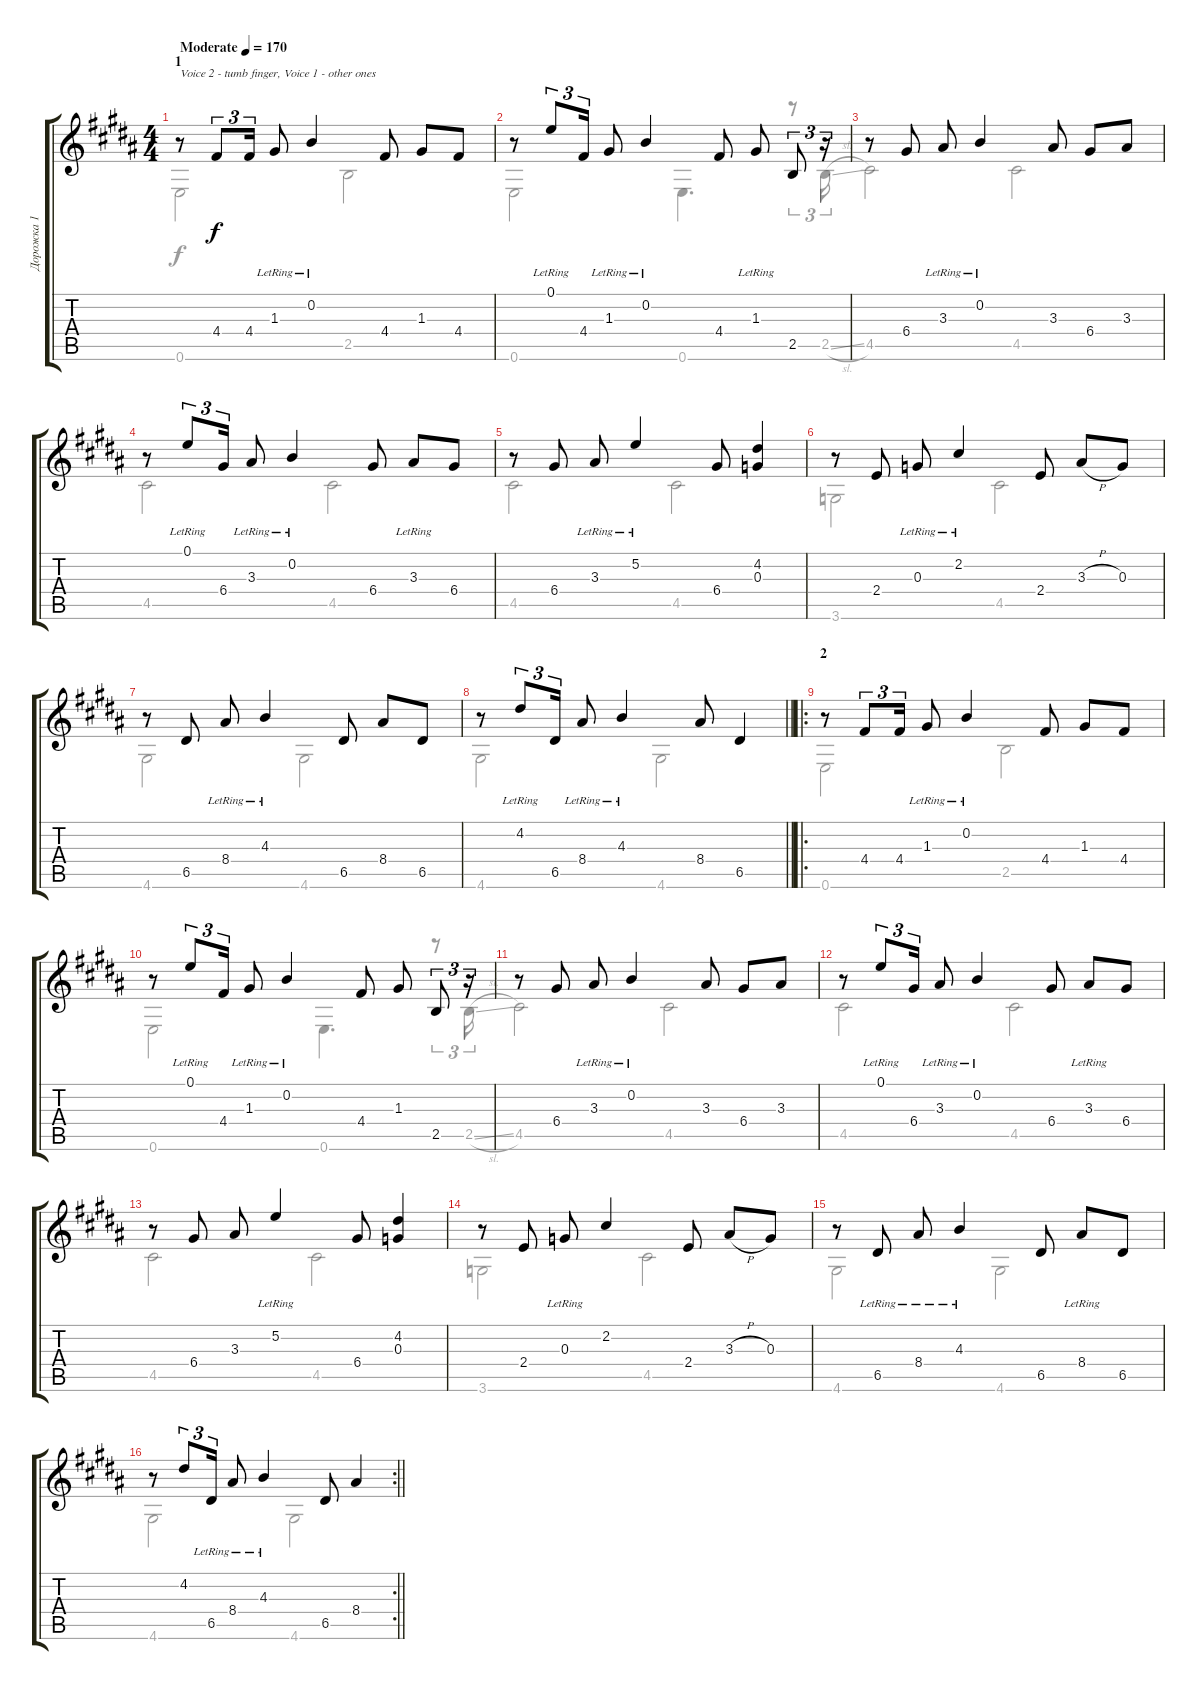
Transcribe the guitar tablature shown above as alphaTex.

\track ("Дорожка 1" "Дорожка 1") {instrument electricguitarclean}
\staff {score tabs}
\tuning (E4 B3 G3 D3 A2 E2) {hide}
\voice
\ts (4 4)
\section ("" "1")
\tempo (170 "Moderate")
\clef g2
\ks g#minor
r.8{txt "Voice 2 - tumb finger, Voice 1 - other ones" dy f volume 9 instrument electricguitarclean} 4.4.8{tu (3 2)} 4.4.16{tu (3 2)} 1.3{lr}.8 0.2{lr}.4{volume 14} 4.4.8 1.3.8 4.4.8 |
r.8 0.1{lr}.8{tu (3 2)} 4.4.16{tu (3 2)} 1.3{lr}.8 0.2{lr}.4 4.4.8 1.3{lr}.8 2.5.8{tu (3 2)} r.16{tu (3 2)} |
r.8 6.4.8 3.3{lr}.8 0.2{lr}.4 3.3.8 6.4.8 3.3.8 |
r.8 0.1{lr}.8{tu (3 2)} 6.4.16{tu (3 2)} 3.3{lr}.8 0.2{lr}.4 6.4.8 3.3{lr}.8 6.4.8 |
r.8 6.4.8 3.3{lr}.8 5.2{lr}.4 6.4.8 (4.2 0.3).4 |
r.8 2.4.8 0.3{lr}.8 2.2{lr}.4 2.4.8 3.3{h}.8 0.3.8 |
r.8 6.5.8 8.4{lr}.8 4.3{lr}.4 6.5.8 8.4.8 6.5.8 |
\barLineRight lightlight
r.8 4.2{lr}.8{tu (3 2)} 6.5.16{tu (3 2)} 8.4{lr}.8 4.3{lr}.4 8.4.8 6.5.4 |
\ro
\section ("" "2")
r.8{volume 14} 4.4.8{tu (3 2)} 4.4.16{tu (3 2)} 1.3{lr}.8 0.2{lr}.4 4.4.8 1.3.8 4.4.8 |
r.8 0.1{lr}.8{tu (3 2)} 4.4.16{tu (3 2)} 1.3{lr}.8 0.2{lr}.4 4.4.8 1.3.8 2.5.8{tu (3 2)} r.16{tu (3 2)} |
r.8 6.4.8 3.3{lr}.8 0.2{lr}.4 3.3.8 6.4.8 3.3.8 |
r.8 0.1{lr}.8{tu (3 2)} 6.4.16{tu (3 2)} 3.3{lr}.8 0.2{lr}.4 6.4.8 3.3{lr}.8 6.4.8 |
r.8 6.4.8 3.3.8 5.2{lr}.4 6.4.8 (4.2 0.3).4 |
r.8 2.4.8 0.3{lr}.8 2.2.4 2.4.8 3.3{h}.8 0.3.8 |
r.8 6.5{lr}.8 8.4{lr}.8 4.3{lr}.4 6.5.8 8.4{lr}.8 6.5.8 |
\rc 2
\barLineRight lightlight
r.8 4.2.8{tu (3 2)} 6.5{lr}.16{tu (3 2)} 8.4{lr}.8 4.3{lr}.4 6.5.8 8.4.4
\voice
\clef g2
\ottava regular
\simile none
\ks g#minor
0.6.2{dy f} 2.5.2 |
0.6.2 0.6.4{d} r.8{tu (3 2)} 2.5{sl}.16{tu (3 2)} |
4.5.2 4.5.2 |
4.5.2 4.5.2 |
4.5.2 4.5.2 |
3.6.2 4.5.2 |
4.6.2 4.6.2 |
\barLineRight lightlight
4.6.2 4.6.2 |
0.6.2 2.5.2 |
0.6.2 0.6.4{d} r.8{tu (3 2)} 2.5{sl}.16{tu (3 2)} |
4.5.2 4.5.2 |
4.5.2 4.5.2 |
4.5.2 4.5.2 |
3.6.2 4.5.2 |
4.6.2 4.6.2 |
\barLineRight lightlight
4.6.2 4.6.2
